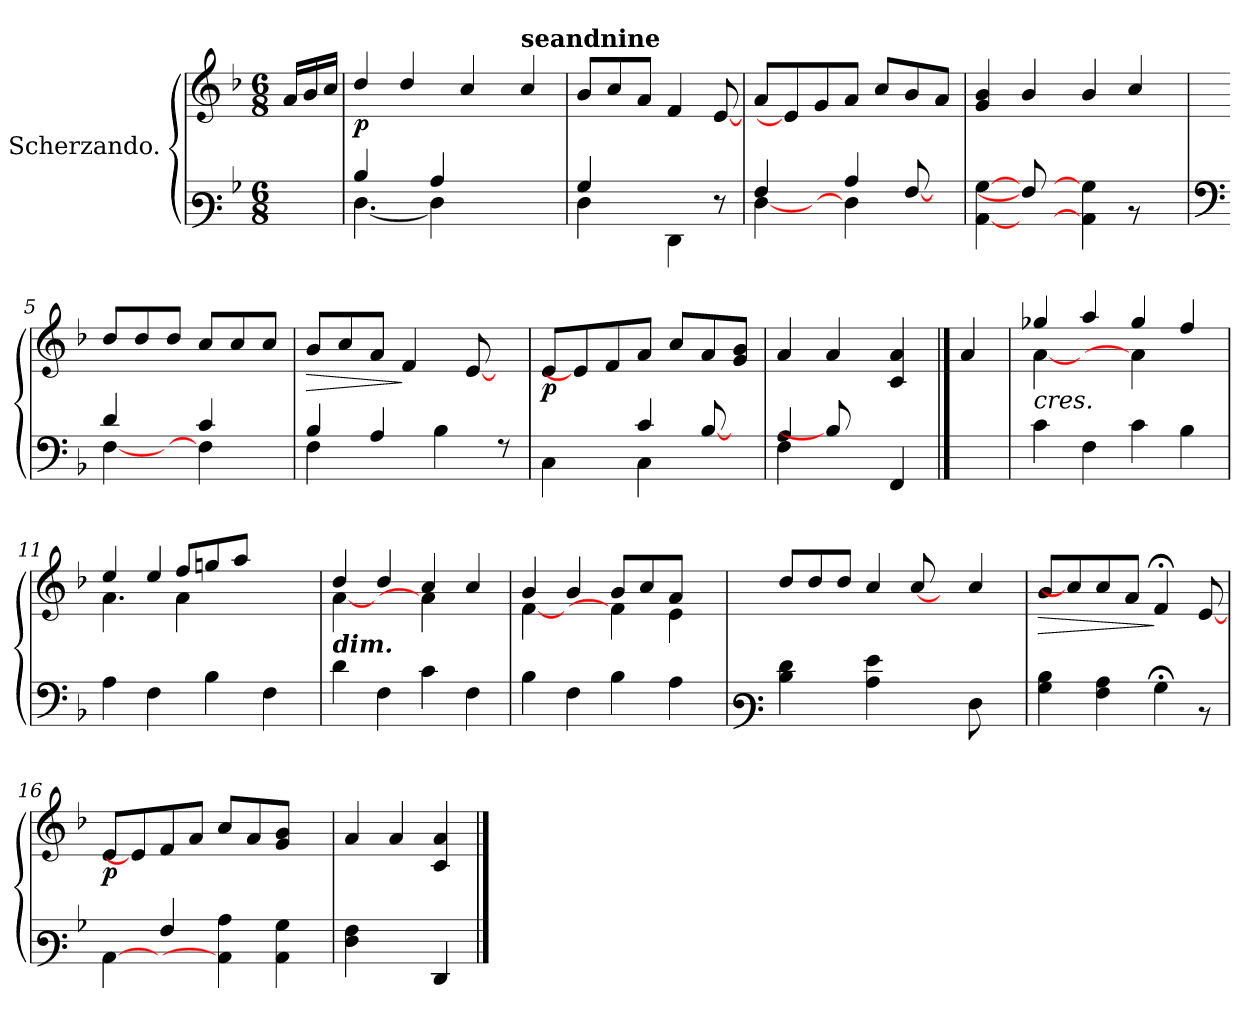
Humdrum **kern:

**kern	**kern	**dynam
*part1	*part1	*part1
*staff2	*staff1	*staff1/2
*I"Scherzando.	*	*
*clefF3	*clefG3	*
*k[b-]	*k[b-]	*
*M6/8	*M6/8	*
=	=	=
8.ryy	16f/LL	.
.	16g/	.
.	16a/JJ	.
=1	=1	=1
*^	*	*
!	!	!	!LO:DY:b
4d/	[<4.F\	4b-/	p
8ryy	.	4b-/	.
4c/	4F\]	.	.
.	.	4a/	.
4.ryy	4.ryy	.	.
!	!	!LO:TX:a:B:t=seandnine	!
.	.	4a/	.
=2	=2	=2	=2
4B-/	4F\	8g/L	.
.	.	8a/	.
8ryy	2ryy	8f/J	.
4FF\	.	4d/	.
8rE	.	[8c/	.
=3	=3	=3	=3
4A/	[<4F\	8f/L	.
.	.	8c/]	.
8ryy	8ryy	8e/	.
4c/	4F\]	8f/J	.
.	.	8a/L	.
[8A/	8ryy	8g/	.
8ryy	8ryy	8f/J	.
*v	*v	*	*
=4	=4	=4
[<4C\ [>4B-\	4e/ 4g/	.
8A/]	4g/	.
8ryy	.	.
4C\] 4B-\]	4g/	.
8rD	4a/	.
8ryy	.	.
!!LO:LB:g=z
=5	=5	=5
*clefF4	*	*
*^	*	*
4d/	[<4F\	8b-/L	.
.	.	8b-/	.
8ryy	8ryy	8b-/J	.
4c/	4F\]	8a/L	.
.	.	8a/	.
8ryy	8ryy	8a/J	.
=6	=6	=6	=6
!	!	!	!LO:HP:b
4B-/	4F\	8g/L	>
.	.	8a/	.
4A/	2ryy	8f/J	.
.	.	4d/	]
4B-\	.	.	.
.	.	[8c/	.
8rE	8ryy	8ryy	.
=7	=7	=7	=7
!	!	!	!LO:DY:b
4C\	4.ryy	8c/L	p
.	.	8c/]	.
8ryy	.	8d/	.
4c/	4C\	8f/J	.
.	.	8a/L	.
[8B-/	8ryy	8f/	.
8ryy	8ryy	8e/ 8g/J	.
=8	=8	=8	=8
4A/	4F\	4f/	.
8B-/]	2ryy	4f/	.
8ryy	.	.	.
4FF/	.	4A/ 4f/	.
*v	*v	*	*
!!LO:LB:g=z
==9	==9	==9
4ryy	4f/	.
=10	=10	=10
*	*^	*
!	!LO:TX:b:i:t=cres.	!	!
4c\	4ee-X/	[<4f\	.
4F\	4ff/	4ryy	.
4c\	4ee-/	4f\]	.
4B-\	4dd/	4ryy	.
=11	=11	=11	=11
*	*	*^	*
4A\	4.ryy	4cc/	4.f\	.
4F\	.	4cc/	.	.
.	8dd/L	.	4f\	.
4B-\	8een/	4ryy	.	.
.	8ff/J	.	4ryy	.
4F\	4ryy	4ryy	.	.
.	.	.	8ryy	.
=12	=12	=12	=12	=12
!	!LO:TX:b:Bi:t=dim.	!	!	!
*	*	*v	*v	*
4d\	4b-/	[<4f\	.
4F\	4b-/	4ryy	.
4c\	4a/	4f\]	.
4F\	4a/	4ryy	.
=13	=13	=13	=13
4B-\	4g/	[<4d\	.
4F\	4g/	4ryy	.
4B-\	8g/L	4d\]	.
.	8a/	.	.
4A\	8f/J	4c\	.
.	8ryy	.	.
*	*v	*v	*
!!LO:LB:g=z
=14	=14	=14
*clefF3	*	*
4d\ 4f\	8b-/L	.
.	8b-/	.
8ryy	8b-/J	.
4c\ 4g\	4a/	.
4ryy	[8a/	.
.	8ryy	.
8F\	4a/	.
8ryy	.	.
=15	=15	=15
!	!	!LO:HP:b
4B-\ 4d\	8g/L	>
.	8a/]	.
4A\ 4c\	8a/	.
.	8f/J	.
4B-;<\	4d;</	]
8rD	[8c/	.
=16	=16	=16
!	!	!LO:DY:b
[<4C\	8c/L	p
.	8c/]	.
4A/	8d/	.
.	8f/J	.
4C\] 4c\	8a/L	.
.	8f/	.
4C\ 4B-\	8e/ 8g/J	.
.	8ryy	.
=17	=17	=17
4F\ 4A\	4f/	.
4ryy	4f/	.
4FF/	4A/ 4f/	.
==	==	==
*-	*-	*-
